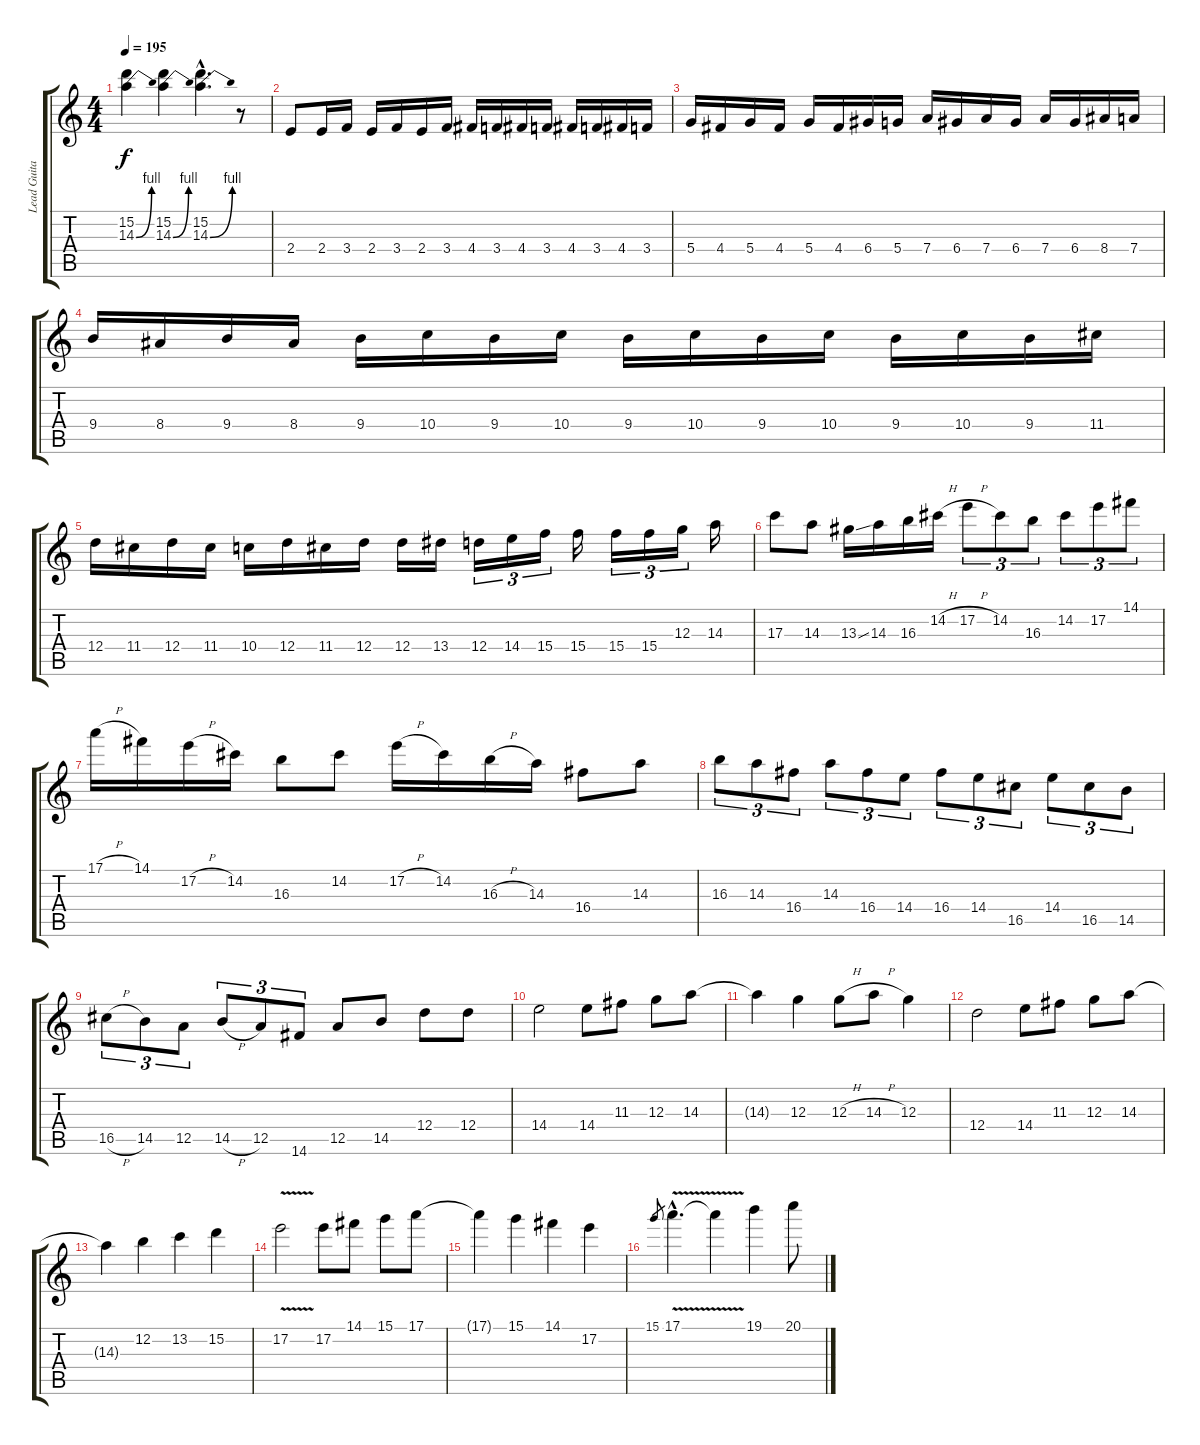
\track ("Lead Guitar (Kirk)" "Lead Guita") {instrument distortionguitar}
\staff {score tabs}
\tuning (E4 B3 G3 D3 A2 E2) {hide}
\ts (4 4)
\tempo 195
\clef g2
\ks c
(15.2 14.3{be (bend 0 0 60 4)}).4{dy f} (15.2 14.3{be (bend 0 0 60 4)}).4 (15.2{hac} 14.3{be (bend 0 0 60 4) hac}).4{d} r.8 |
2.4.8 2.4.16 3.4.16 2.4.16 3.4.16 2.4.16 3.4.16 4.4.16 3.4.16 4.4.16 3.4.16 4.4.16 3.4.16 4.4.16 3.4.16 |
5.4.16 4.4.16 5.4.16 4.4.16 5.4.16 4.4.16 6.4.16 5.4.16 7.4.16 6.4.16 7.4.16 6.4.16 7.4.16 6.4.16 8.4.16 7.4.16 |
9.4.16 8.4.16 9.4.16 8.4.16 9.4.16 10.4.16 9.4.16 10.4.16 9.4.16 10.4.16 9.4.16 10.4.16 9.4.16 10.4.16 9.4.16 11.4.16 |
12.4.16 11.4.16 12.4.16 11.4.16 10.4.16 12.4.16 11.4.16 12.4.16 12.4.16 13.4.16 12.4.16{tu (3 2)} 14.4.16{tu (3 2)} 15.4.16{tu (3 2)} 15.4.16 15.4.16{tu (3 2)} 15.4.16{tu (3 2)} 12.3.16{tu (3 2)} 14.3.16 |
17.3.8 14.3.8 13.3{ss}.16 14.3.16 16.3.16 14.2{h}.16 17.2{h}.8{tu (3 2)} 14.2.8{tu (3 2)} 16.3.8{tu (3 2)} 14.2.8{tu (3 2)} 17.2.8{tu (3 2)} 14.1.8{tu (3 2)} |
17.1{h}.16 14.1.16 17.2{h}.16 14.2.16 16.3.8 14.2.8 17.2{h}.16 14.2.16 16.3{h}.16 14.3.16 16.4.8 14.3.8 |
16.3.8{tu (3 2)} 14.3.8{tu (3 2)} 16.4.8{tu (3 2)} 14.3.8{tu (3 2)} 16.4.8{tu (3 2)} 14.4.8{tu (3 2)} 16.4.8{tu (3 2)} 14.4.8{tu (3 2)} 16.5.8{tu (3 2)} 14.4.8{tu (3 2)} 16.5.8{tu (3 2)} 14.5.8{tu (3 2)} |
16.5{h}.8{tu (3 2)} 14.5.8{tu (3 2)} 12.5.8{tu (3 2)} 14.5{h}.8{tu (3 2)} 12.5.8{tu (3 2)} 14.6.8{tu (3 2)} 12.5.8 14.5.8 12.4.8 12.4.8 |
14.4.2 14.4.8 11.3.8 12.3.8 14.3.8 |
14.3{t}.4 12.3.4 12.3{h}.8 14.3{h}.8 12.3.4 |
12.4.2 14.4.8 11.3.8 12.3.8 14.3.8 |
14.3{t}.4 12.2.4 13.2.4 15.2.4 |
17.2{v}.2 17.2.8 14.1.8 15.1.8 17.1.8 |
17.1{t}.4 15.1.4 14.1.4 17.2.4 |
15.1.8{gr} 17.1{v hac}.4{d} 17.1{t}.4 19.1.4 20.1.8
